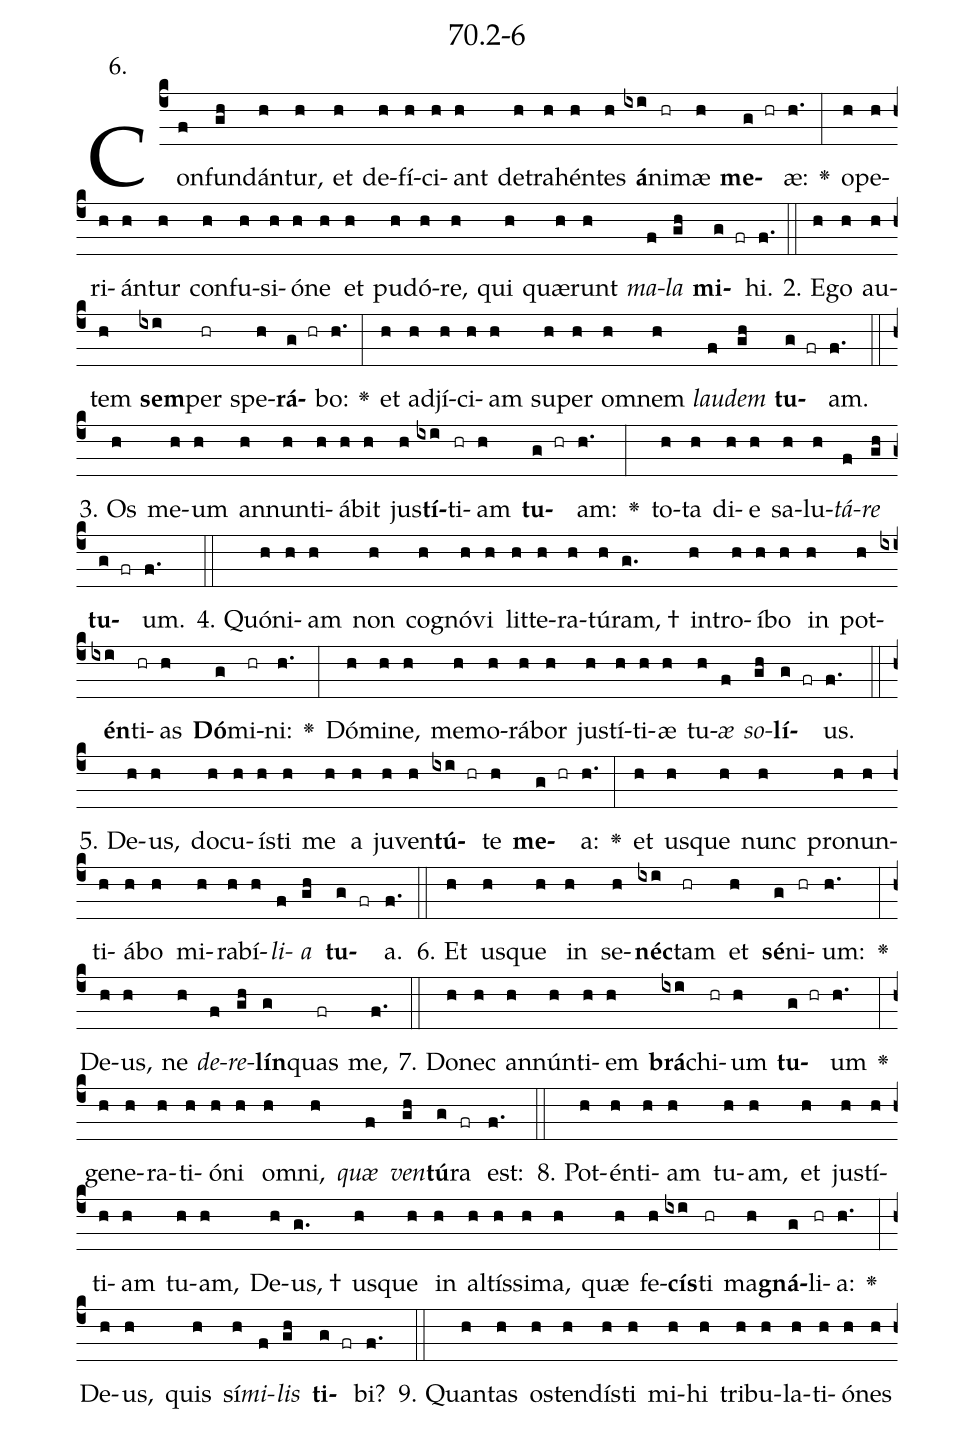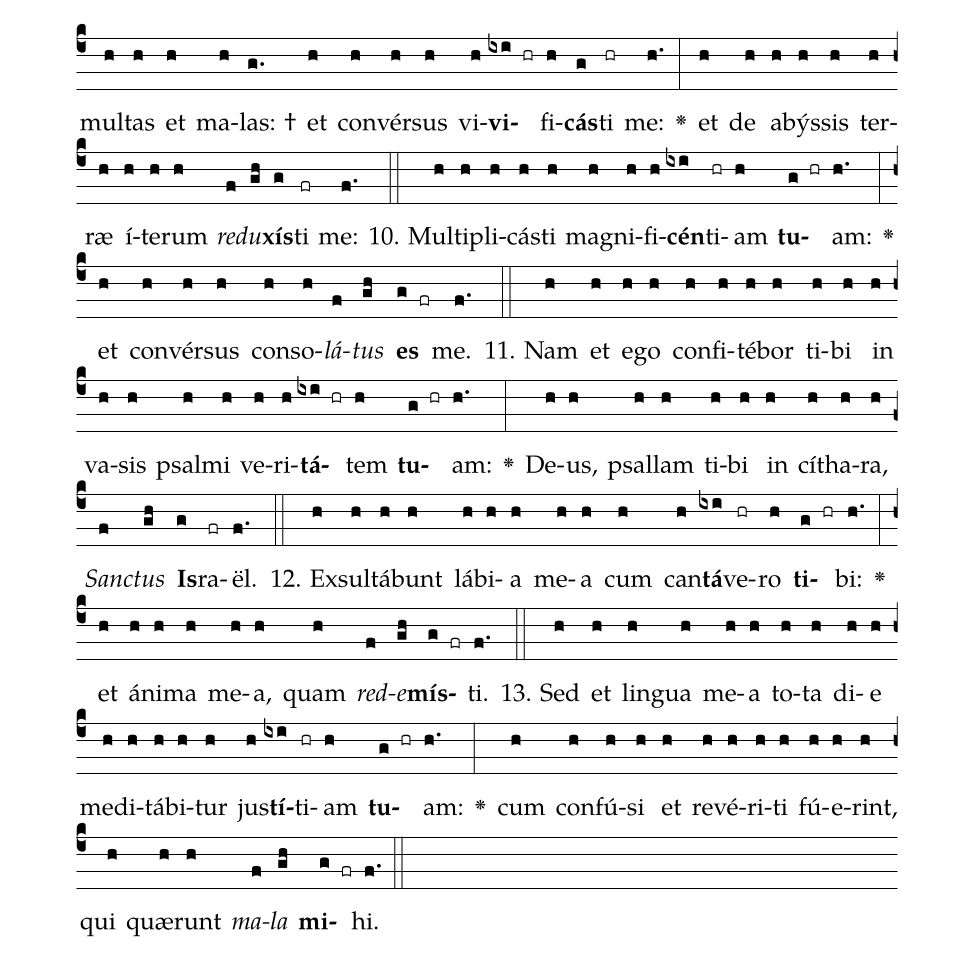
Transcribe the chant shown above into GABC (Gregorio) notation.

name: 70.2-6;
annotation: 6.;
%%
(c4)Con(f)fun(gh)dán(h)tur,(h) et(h) de(h)fí(h)ci(h)ant(h) de(h)tra(h)hén(h)tes(h) <b>á</b>(ixi)ni(hr)mæ(h) <b>me</b>(g hr)æ:(h.) <v>\greheightstar</v>(:) o(h)pe(h)ri(h)án(h)tur(h) con(h)fu(h)si(h)ó(h)ne(h) et(h) pu(h)dó(h)re,(h) qui(h) quæ(h)runt(h) <i>ma</i>(f)<i>la</i>(gh) <b>mi</b>(g fr)hi.(f.) (::)
2. E(h)go(h) au(h)tem(h) <b>sem</b>(ixi)per(hr) spe(h)<b>rá</b>(g hr)bo:(h.) <v>\greheightstar</v>(:) et(h) ad(h)jí(h)ci(h)am(h) su(h)per(h) om(h)nem(h) <i>lau</i>(f)<i>dem</i>(gh) <b>tu</b>(g fr)am.(f.) (::)
3. Os(h) me(h)um(h) an(h)nun(h)ti(h)á(h)bit(h) jus(h)<b>tí</b>(ixi)ti(hr)am(h) <b>tu</b>(g hr)am:(h.) <v>\greheightstar</v>(:) to(h)ta(h) di(h)e(h) sa(h)lu(h)<i>tá</i>(f)<i>re</i>(gh) <b>tu</b>(g fr)um.(f.) (::)
4. Quón(h)i(h)am(h) non(h) co(h)gnó(h)vi(h) lit(h)te(h)ra(h)tú(h)ram, †(g.) in(h)tro(h)í(h)bo(h) in(h) pot(h)<b>én</b>(ixi)ti(hr)as(h) <b>Dó</b>(g)mi(hr)ni:(h.) <v>\greheightstar</v>(:) Dó(h)mi(h)ne,(h) me(h)mo(h)rá(h)bor(h) jus(h)tí(h)ti(h)æ(h) tu(h)<i>æ</i>(f) <i>so</i>(gh)<b>lí</b>(g fr)us.(f.) (::)
5. De(h)us,(h) do(h)cu(h)ís(h)ti(h) me(h) a(h) ju(h)ven(h)<b>tú</b>(ixi hr)te(h) <b>me</b>(g hr)a:(h.) <v>\greheightstar</v>(:) et(h) us(h)que(h) nunc(h) pro(h)nun(h)ti(h)á(h)bo(h) mi(h)ra(h)bí(h)<i>li</i>(f)<i>a</i>(gh) <b>tu</b>(g fr)a.(f.) (::)
6. Et(h) us(h)que(h) in(h) se(h)<b>néc</b>(ixi)tam(hr) et(h) <b>sé</b>(g)ni(hr)um:(h.) <v>\greheightstar</v>(:) De(h)us,(h) ne(h) <i>de</i>(f)<i>re</i>(gh)<b>lín</b>(g)quas(fr) me,(f.) (::)
7. Do(h)nec(h) an(h)nún(h)ti(h)em(h) <b>brá</b>(ixi)chi(hr)um(h) <b>tu</b>(g hr)um(h.) <v>\greheightstar</v>(:) ge(h)ne(h)ra(h)ti(h)ó(h)ni(h) om(h)ni,(h) <i>quæ</i>(f) <i>ven</i>(gh)<b>tú</b>(g)ra(fr) est:(f.) (::)
8. Pot(h)én(h)ti(h)am(h) tu(h)am,(h) et(h) jus(h)tí(h)ti(h)am(h) tu(h)am,(h) De(h)us, †(g.) us(h)que(h) in(h) al(h)tís(h)si(h)ma,(h) quæ(h) fe(h)<b>cís</b>(ixi)ti(hr) ma(h)<b>gná</b>(g)li(hr)a:(h.) <v>\greheightstar</v>(:) De(h)us,(h) quis(h) sí(h)<i>mi</i>(f)<i>lis</i>(gh) <b>ti</b>(g fr)bi?(f.) (::)
9. Quan(h)tas(h) os(h)ten(h)dís(h)ti(h) mi(h)hi(h) tri(h)bu(h)la(h)ti(h)ó(h)nes(h) mul(h)tas(h) et(h) ma(h)las: †(g.) et(h) con(h)vér(h)sus(h) vi(h)<b>vi</b>(ixi hr)fi(h)<b>cás</b>(g)ti(hr) me:(h.) <v>\greheightstar</v>(:) et(h) de(h) a(h)býs(h)sis(h) ter(h)ræ(h) í(h)te(h)rum(h) <i>re</i>(f)<i>du</i>(gh)<b>xís</b>(g)ti(fr) me:(f.) (::)
10. Mul(h)ti(h)pli(h)cás(h)ti(h) ma(h)gni(h)fi(h)<b>cén</b>(ixi)ti(hr)am(h) <b>tu</b>(g hr)am:(h.) <v>\greheightstar</v>(:) et(h) con(h)vér(h)sus(h) con(h)so(h)<i>lá</i>(f)<i>tus</i>(gh) <b>es</b>(g fr) me.(f.) (::)
11. Nam(h) et(h) e(h)go(h) con(h)fi(h)té(h)bor(h) ti(h)bi(h) in(h) va(h)sis(h) psal(h)mi(h) ve(h)ri(h)<b>tá</b>(ixi hr)tem(h) <b>tu</b>(g hr)am:(h.) <v>\greheightstar</v>(:) De(h)us,(h) psal(h)lam(h) ti(h)bi(h) in(h) cí(h)tha(h)ra,(h) <i>Sanc</i>(f)<i>tus</i>(gh) <b>Is</b>(g)ra(fr)ël.(f.) (::)
12. Ex(h)sul(h)tá(h)bunt(h) lá(h)bi(h)a(h) me(h)a(h) cum(h) can(h)<b>tá</b>(ixi)ve(hr)ro(h) <b>ti</b>(g hr)bi:(h.) <v>\greheightstar</v>(:) et(h) á(h)ni(h)ma(h) me(h)a,(h) quam(h) <i>red</i>(f)<i>e</i>(gh)<b>mís</b>(g fr)ti.(f.) (::)
13. Sed(h) et(h) lin(h)gua(h) me(h)a(h) to(h)ta(h) di(h)e(h) me(h)di(h)tá(h)bi(h)tur(h) jus(h)<b>tí</b>(ixi)ti(hr)am(h) <b>tu</b>(g hr)am:(h.) <v>\greheightstar</v>(:) cum(h) con(h)fú(h)si(h) et(h) re(h)vé(h)ri(h)ti(h) fú(h)e(h)rint,(h) qui(h) quæ(h)runt(h) <i>ma</i>(f)<i>la</i>(gh) <b>mi</b>(g fr)hi.(f.) (::)
